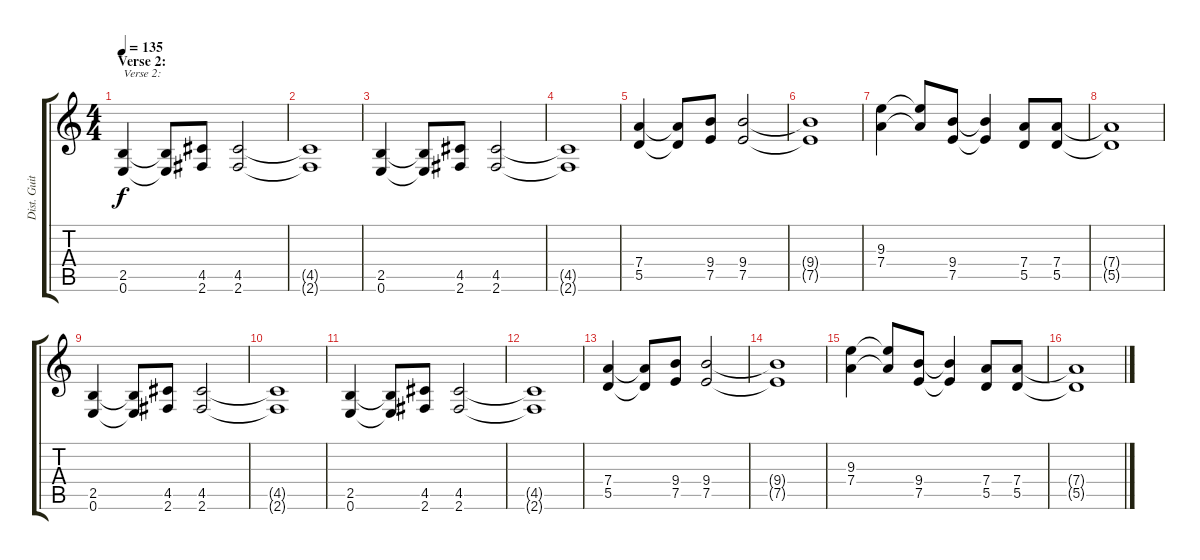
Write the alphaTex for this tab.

\track ("Dist. Guitar 2" "Dist. Guit") {instrument distortionguitar}
\staff {score tabs}
\tuning (E4 B3 G3 D3 A2 E2) {hide}
\ts (4 4)
\section ("" "Verse 2:")
\tempo 135
\clef g2
\ks c
(2.5 0.6).4{txt "Verse 2:" dy f} (2.5{t} 0.6{t}).8 (4.5 2.6).8 (4.5 2.6).2 |
(4.5{t} 2.6{t}).1 |
(2.5 0.6).4 (2.5{t} 0.6{t}).8 (4.5 2.6).8 (4.5 2.6).2 |
(4.5{t} 2.6{t}).1 |
(7.4 5.5).4 (7.4{t} 5.5{t}).8 (9.4 7.5).8 (9.4 7.5).2 |
(9.4{t} 7.5{t}).1 |
(9.3 7.4).4 (9.3{t} 7.4{t}).8 (9.4 7.5).8 (9.4{t} 7.5{t}).4 (7.4 5.5).8 (7.4 5.5).8 |
(7.4{t} 5.5{t}).1 |
(2.5 0.6).4 (2.5{t} 0.6{t}).8 (4.5 2.6).8 (4.5 2.6).2 |
(4.5{t} 2.6{t}).1 |
(2.5 0.6).4 (2.5{t} 0.6{t}).8 (4.5 2.6).8 (4.5 2.6).2 |
(4.5{t} 2.6{t}).1 |
(7.4 5.5).4 (7.4{t} 5.5{t}).8 (9.4 7.5).8 (9.4 7.5).2 |
(9.4{t} 7.5{t}).1 |
(9.3 7.4).4 (9.3{t} 7.4{t}).8 (9.4 7.5).8 (9.4{t} 7.5{t}).4 (7.4 5.5).8 (7.4 5.5).8 |
(7.4{t} 5.5{t}).1
